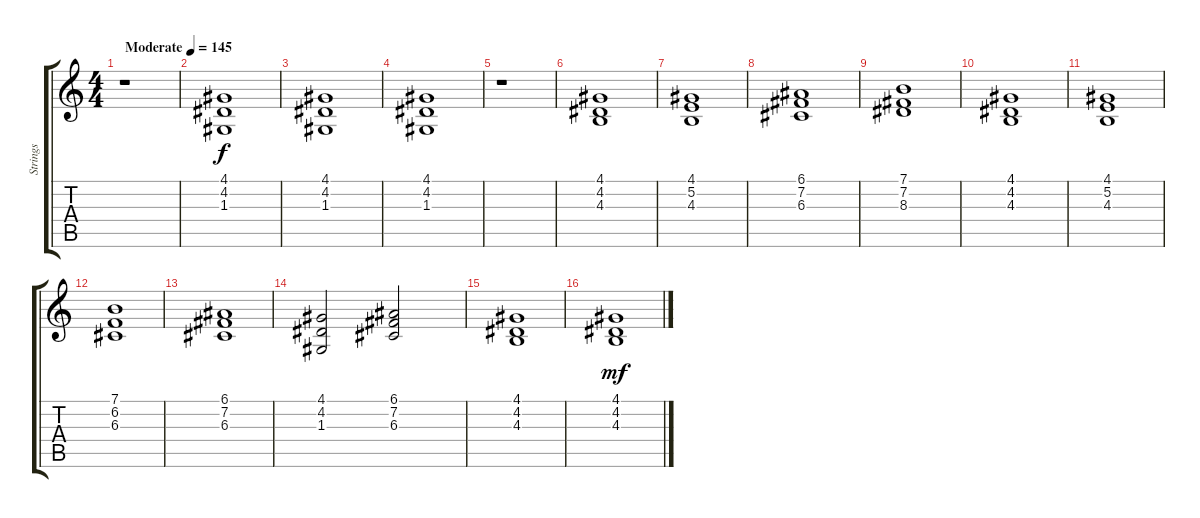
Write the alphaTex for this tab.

\track ("Strings" "Strings") {instrument stringensemble1}
\staff {score tabs}
\tuning (E4 B3 G3 D3 A2 E2) {hide}
\ts (4 4)
\tempo (145 "Moderate")
\clef g2
\ks c
r.1{dy f instrument stringensemble1} |
(4.1 4.2 1.3).1 |
(4.1 4.2 1.3).1{txt ""} |
(4.1 4.2 1.3).1 |
r.1 |
(4.1 4.2 4.3).1 |
(4.1 5.2 4.3).1 |
(6.1 7.2 6.3).1 |
(7.1 7.2 8.3).1 |
(4.1 4.2 4.3).1 |
(4.1 5.2 4.3).1 |
(7.1 6.2 6.3).1 |
(6.1 7.2 6.3).1 |
(4.1 4.2 1.3).2 (6.1 7.2 6.3).2 |
(4.1 4.2 4.3).1 |
(4.1 4.2 4.3).1{dy mf}
